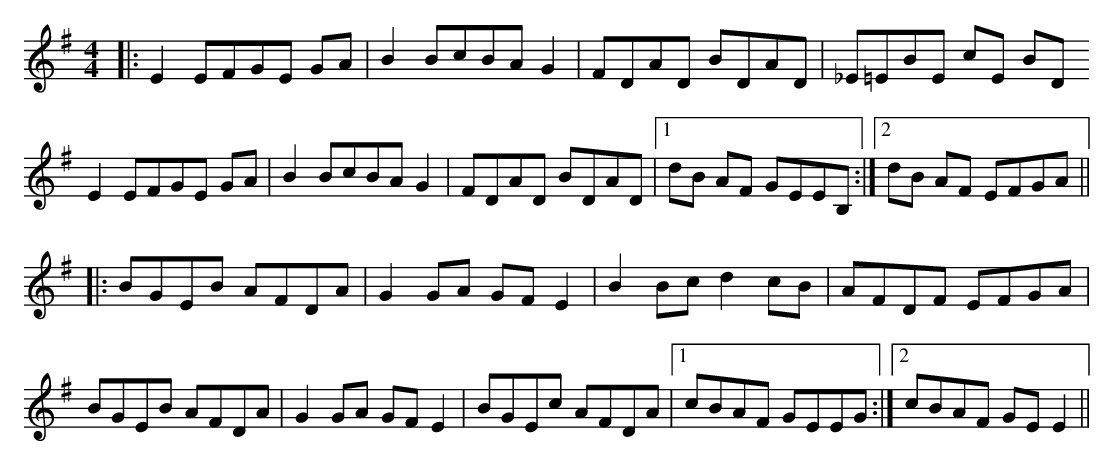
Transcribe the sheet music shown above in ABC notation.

X:1
M:4/4
K:Emin
|: E2 EFGE GA| B2 BcBA G2| FDAD BDAD| _E=EBE cE BD
 E2 EFGE GA| B2 BcBA G2| FDAD BDAD|1 dB AF GEEB,:|2 dB AF EFGA||
|: BGEB AFDA| G2 GA GF E2| B2 Bc d2 cB| AFDF EFGA|
 BGEB AFDA| G2 GA GF E2| BGEc AFDA|1 cBAF GEEG:|2 cBAF GE E2||
